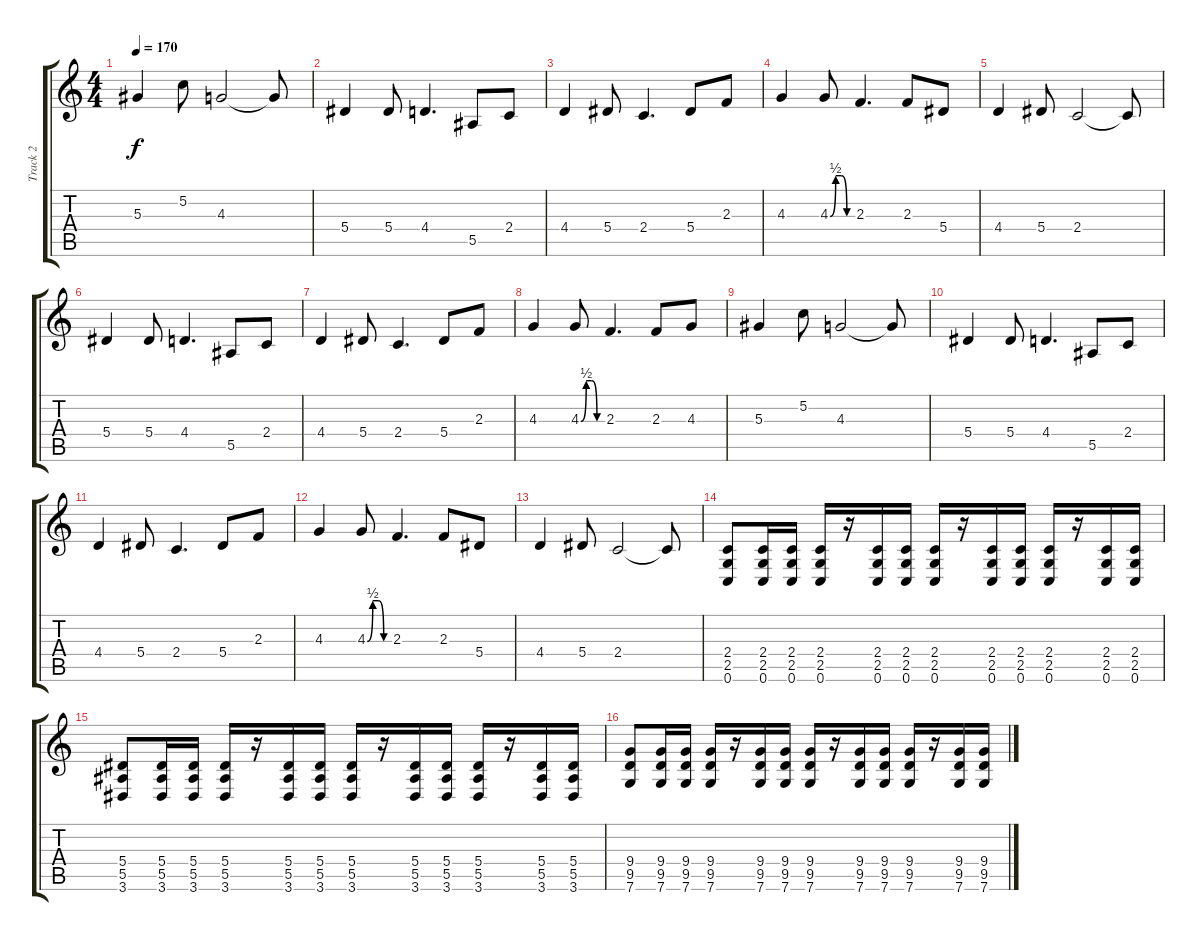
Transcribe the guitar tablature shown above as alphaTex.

\track ("Track 2" "Track 2") {instrument overdrivenguitar}
\staff {score tabs}
\tuning (C4 G3 Eb3 Bb2 F2 C2) {hide}
\ts (4 4)
\tempo 170
\clef g2
\ks c
5.3.4{dy f} 5.2.8 4.3.2 4.3{t}.8 |
5.4.4 5.4.8 4.4.4{d} 5.5.8 2.4.8 |
4.4.4 5.4.8 2.4.4{d} 5.4.8 2.3.8 |
4.3.4 4.3{be (custom 0 0 15 2 30 2 45 0 60 0)}.8 2.3.4{d} 2.3.8 5.4.8 |
4.4.4 5.4.8 2.4.2 2.4{t}.8 |
5.4.4 5.4.8 4.4.4{d} 5.5.8 2.4.8 |
4.4.4 5.4.8 2.4.4{d} 5.4.8 2.3.8 |
4.3.4 4.3{be (custom 0 0 15 2 30 2 45 0 60 0)}.8 2.3.4{d} 2.3.8 4.3.8 |
5.3.4 5.2.8 4.3.2 4.3{t}.8 |
5.4.4 5.4.8 4.4.4{d} 5.5.8 2.4.8 |
4.4.4 5.4.8 2.4.4{d} 5.4.8 2.3.8 |
4.3.4 4.3{be (custom 0 0 15 2 30 2 45 0 60 0)}.8 2.3.4{d} 2.3.8 5.4.8 |
4.4.4 5.4.8 2.4.2 2.4{t}.8 |
(2.4 2.5 0.6).8 (2.4 2.5 0.6).16 (2.4 2.5 0.6).16 (2.4 2.5 0.6).16 r.16 (2.4 2.5 0.6).16 (2.4 2.5 0.6).16 (2.4 2.5 0.6).16 r.16 (2.4 2.5 0.6).16 (2.4 2.5 0.6).16 (2.4 2.5 0.6).16 r.16 (2.4 2.5 0.6).16 (2.4 2.5 0.6).16 |
(5.4 5.5 3.6).8 (5.4 5.5 3.6).16 (5.4 5.5 3.6).16 (5.4 5.5 3.6).16 r.16 (5.4 5.5 3.6).16 (5.4 5.5 3.6).16 (5.4 5.5 3.6).16 r.16 (5.4 5.5 3.6).16 (5.4 5.5 3.6).16 (5.4 5.5 3.6).16 r.16 (5.4 5.5 3.6).16 (5.4 5.5 3.6).16 |
(9.4 9.5 7.6).8 (9.4 9.5 7.6).16 (9.4 9.5 7.6).16 (9.4 9.5 7.6).16 r.16 (9.4 9.5 7.6).16 (9.4 9.5 7.6).16 (9.4 9.5 7.6).16 r.16 (9.4 9.5 7.6).16 (9.4 9.5 7.6).16 (9.4 9.5 7.6).16 r.16 (9.4 9.5 7.6).16 (9.4 9.5 7.6).16
